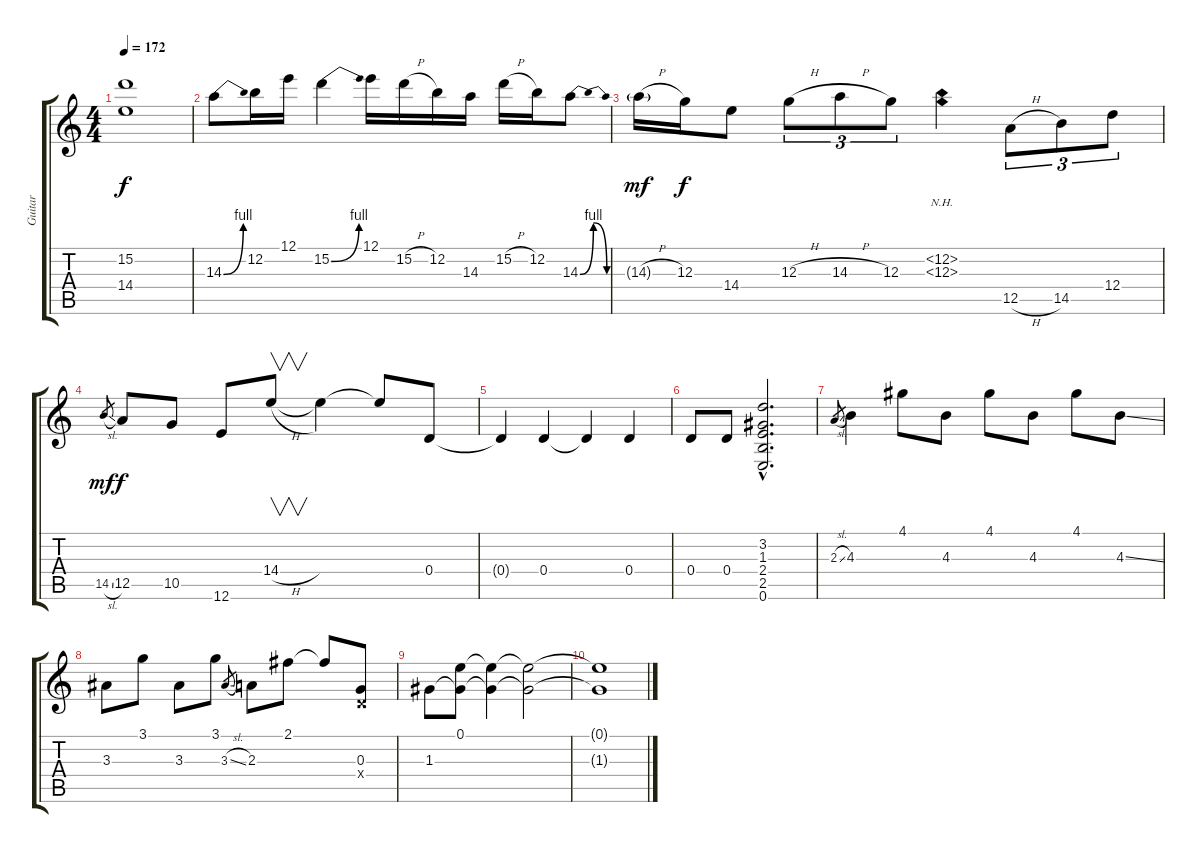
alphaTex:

\track ("Guitar" "Guitar") {instrument overdrivenguitar}
\staff {score tabs}
\tuning (E4 B3 G3 D3 A2 E2) {hide}
\ts (4 4)
\tempo 172
\clef g2
\ks c
(15.2 14.4).1{dy f} |
14.3{be (bend 0 0 60 4)}.8 12.2.16 12.1.16 15.2{be (bend 0 0 60 4)}.4 12.1.16 15.2{h}.16 12.2.16 14.3.16 15.2{h}.16 12.2.16 14.3{be (bendrelease 0 0 15 4 30 4 60 0)}.8 |
14.3{h g}.16{dy mf} 12.3.16{dy f} 14.4.8 12.3{h}.8{tu (3 2)} 14.3{h}.8{tu (3 2)} 12.3.8{tu (3 2)} (12.2{nh} 12.3{nh}).4 12.5{h}.8{tu (3 2)} 14.5.8{tu (3 2)} 12.4.8{tu (3 2)} |
14.5{sl}.8{gr dy mf} 12.5.8{dy f} 10.5.8 12.6.8 14.4{h}.8{v} 14.4{t}.4 14.4{t}.8 0.4.8 |
0.4{t}.4 0.4.4 0.4{t}.4 0.4.4 |
0.4.8 0.4.8 (3.2{hac} 1.3{hac} 2.4{hac} 2.5{hac} 0.6{hac}).2{d} |
2.3{sl}.8{gr} 4.3.4 4.1.8 4.3.8 4.1.8 4.3.8 4.1.8 4.3{ss}.8 |
3.3.8 3.1.8 3.3.8 3.1.8 3.3{sl}.8{gr} 2.3.8 2.1.8 2.1{t}.8 (0.3 0.4{x}).8 |
1.3.8{volume 0} (0.1 1.3{t}).8 (0.1{t} 1.3{t}).4 (0.1{t} 1.3{t}).2 |
(0.1{t} 1.3{t}).1
